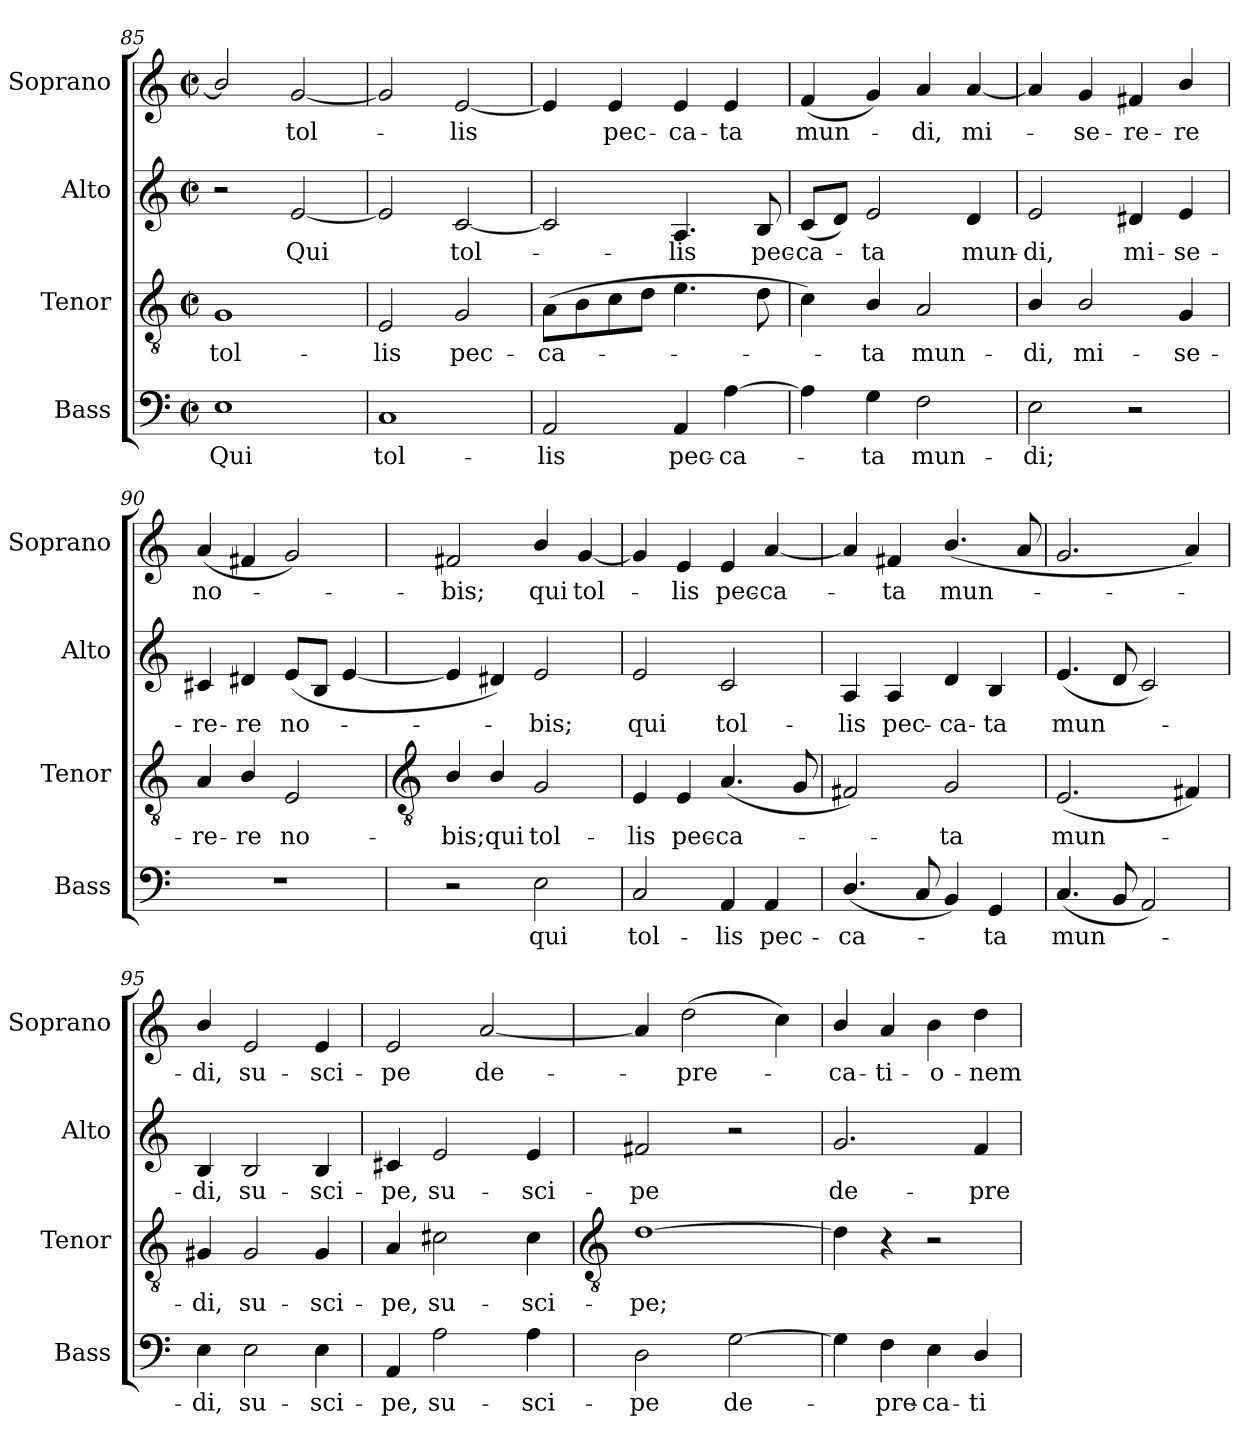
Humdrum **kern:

**kern	**text	**kern	**text	**kern	**text	**kern	**text
*part4	*part4	*part3	*part3	*part2	*part2	*part1	*part1
*staff4	*staff4	*staff3	*staff3	*staff2	*staff2	*staff1	*staff1
*I"Bass	*	*I"Tenor	*	*I"Alto	*	*I"Soprano	*
*I'Bass	*	*I'Tenor	*	*I'Alto	*	*I'Soprano	*
*clefF4	*	*clefGv2	*	*clefG2	*	*clefG2	*
*k[]	*	*k[]	*	*k[]	*	*k[]	*
*C:	*	*C:	*	*C:	*	*C:	*
*M2/2	*	*M2/2	*	*M2/2	*	*M2/2	*
*met(c|)	*	*met(c|)	*	*met(c|)	*	*met(c|)	*
=85	=85	=85	=85	=85	=85	=85	=85
!	!LO:LY:b	!	!LO:LY:b	!	!	!	!
1E	Qui	1G	tol-	2r	.	2b/]	.
!	!	!	!	!	!LO:LY:b	!	!LO:LY:b
.	.	.	.	[2e	Qui	[2g	tol-
=86	=86	=86	=86	=86	=86	=86	=86
!	!LO:LY:b	!	!LO:LY:b	!	!	!	!
1C	tol-	2E	-lis	2e]	.	2g]	.
!	!	!	!LO:LY:b	!	!LO:LY:b	!	!LO:LY:b
.	.	2G	pec-	[2c	tol-	[2e	lis
=87	=87	=87	=87	=87	=87	=87	=87
!	!LO:LY:b	!	!LO:LY:b	!	!	!	!
2AA	-lis	(>8AL	-ca-	2c]	.	4e]	.
.	.	8B	.	.	.	.	.
!	!	!	!	!	!	!	!LO:LY:b
.	.	8c	.	.	.	4e	pec-
.	.	8dJ	.	.	.	.	.
!	!LO:LY:b	!	!	!	!LO:LY:b	!	!LO:LY:b
4AA	pec-	4.e	.	4.A	lis	4e	-ca-
!	!LO:LY:b	!	!	!	!	!	!LO:LY:b
[4A	-ca-	.	.	.	.	4e	-ta
!	!	!	!	!	!LO:LY:b	!	!
.	.	8d	.	8B	pec-	.	.
=88	=88	=88	=88	=88	=88	=88	=88
!	!	!	!	!	!LO:LY:b	!	!LO:LY:b
4A]	.	4c)	.	(<8cL	-ca-	(<4f	mun-
.	.	.	.	8dJ)	.	.	.
!	!LO:LY:b	!	!LO:LY:b	!	!LO:LY:b	!	!
4G	ta	4B/	ta	2e	ta	4g)	.
!	!LO:LY:b	!	!LO:LY:b	!	!	!	!LO:LY:b
2F	mun-	2A	mun-	.	.	4a	di,
!	!	!	!	!	!LO:LY:b	!	!LO:LY:b
.	.	.	.	4d	mun-	[4a	mi-
=89	=89	=89	=89	=89	=89	=89	=89
!	!LO:LY:b	!	!LO:LY:b	!	!LO:LY:b	!	!
2E	-di;	4B/	-di,	2e	-di,	4a]	.
!	!	!	!LO:LY:b	!	!	!	!LO:LY:b
.	.	2B/	mi-	.	.	4g	se-
!	!	!	!	!	!LO:LY:b	!	!LO:LY:b
2r	.	.	.	4d#X	mi-	4f#X	-re-
!	!	!	!LO:LY:b	!	!LO:LY:b	!	!LO:LY:b
.	.	4G	-se-	4e	-se-	4b/	-re
=90	=90	=90	=90	=90	=90	=90	=90
!	!	!	!LO:LY:b	!	!LO:LY:b	!	!LO:LY:b
1r	.	4A	-re-	4c#X	-re-	(<4a	no-
!	!	!	!LO:LY:b	!	!LO:LY:b	!	!
.	.	4B/	-re	4d#X	-re	4f#X	.
!	!	!	!LO:LY:b	!	!LO:LY:b	!	!
.	.	2E	no-	(<8eL	no-	2g)	.
.	.	.	.	8BJ	.	.	.
.	.	.	.	[4e	.	.	.
!!LO:LB:g=z
=91	=91	=91	=91	=91	=91	=91	=91
*	*	*clefGv2	*	*	*	*	*
!	!	!	!LO:LY:b	!	!	!	!LO:LY:b
2r	.	4B/	-bis;	4e]	.	2f#X	bis;
!	!	!	!LO:LY:b	!	!	!	!
.	.	4B/	qui	4d#X)	.	.	.
!	!LO:LY:b	!	!LO:LY:b	!	!LO:LY:b	!	!LO:LY:b
2E	qui	2G	tol-	2e	bis;	4b/	qui
!	!	!	!	!	!	!	!LO:LY:b
.	.	.	.	.	.	[4g	tol-
=92	=92	=92	=92	=92	=92	=92	=92
!	!LO:LY:b	!	!LO:LY:b	!	!LO:LY:b	!	!
2C	tol-	4E	-lis	2e	qui	4g]	.
!	!	!	!LO:LY:b	!	!	!	!LO:LY:b
.	.	4E	pec-	.	.	4e	lis
!	!LO:LY:b	!	!LO:LY:b	!	!LO:LY:b	!	!LO:LY:b
4AA	-lis	(<4.A	-ca-	2c	tol-	4e	pec-
!	!LO:LY:b	!	!	!	!	!	!LO:LY:b
4AA	pec-	.	.	.	.	[4a	-ca-
.	.	8G	.	.	.	.	.
=93	=93	=93	=93	=93	=93	=93	=93
!	!LO:LY:b	!	!	!	!LO:LY:b	!	!
(<4.D/	-ca-	2F#X)	.	4A	-lis	4a]	.
!	!	!	!	!	!LO:LY:b	!	!LO:LY:b
.	.	.	.	4A	pec-	4f#X	ta
8C	.	.	.	.	.	.	.
!	!	!	!LO:LY:b	!	!LO:LY:b	!	!LO:LY:b
4BB)	.	2G	ta	4d	-ca-	(<4.b/	mun-
!	!LO:LY:b	!	!	!	!LO:LY:b	!	!
4GG	ta	.	.	4B	-ta	.	.
.	.	.	.	.	.	8a	.
=94	=94	=94	=94	=94	=94	=94	=94
!	!LO:LY:b	!	!LO:LY:b	!	!LO:LY:b	!	!
(<4.C	mun-	(<2.E	mun-	(<4.e	mun-	2.g	.
8BB	.	.	.	8d	.	.	.
2AA)	.	.	.	2c)	.	.	.
.	.	4F#X)	.	.	.	4a)	.
=95	=95	=95	=95	=95	=95	=95	=95
!	!LO:LY:b	!	!LO:LY:b	!	!LO:LY:b	!	!LO:LY:b
4E	di,	4G#X	di,	4B	di,	4b/	di,
!	!LO:LY:b	!	!LO:LY:b	!	!LO:LY:b	!	!LO:LY:b
2E	su-	2G#	su-	2B	su-	2e	su-
!	!LO:LY:b	!	!LO:LY:b	!	!LO:LY:b	!	!LO:LY:b
4E	-sci-	4G#	-sci-	4B	-sci-	4e	-sci-
=96	=96	=96	=96	=96	=96	=96	=96
!	!LO:LY:b	!	!LO:LY:b	!	!LO:LY:b	!	!LO:LY:b
4AA	-pe,	4A	-pe,	4c#X	-pe,	2e	-pe
!	!LO:LY:b	!	!LO:LY:b	!	!LO:LY:b	!	!
2A	su-	2c#X	su-	2e	su-	.	.
!	!	!	!	!	!	!	!LO:LY:b
.	.	.	.	.	.	[2a	de-
!	!LO:LY:b	!	!LO:LY:b	!	!LO:LY:b	!	!
4A	-sci-	4c#	-sci-	4e	-sci-	.	.
!!LO:LB:g=z
=97	=97	=97	=97	=97	=97	=97	=97
*	*	*clefGv2	*	*	*	*	*
!	!LO:LY:b	!	!LO:LY:b	!	!LO:LY:b	!	!
2D	-pe	[1d	-pe;	2f#X	-pe	4a]	.
!	!	!	!	!	!	!	!LO:LY:b
.	.	.	.	.	.	(>2dd	pre-
!	!LO:LY:b	!	!	!	!	!	!
[2G	de-	.	.	2r	.	.	.
.	.	.	.	.	.	4cc)	.
=98	=98	=98	=98	=98	=98	=98	=98
!	!	!	!	!	!LO:LY:b	!	!LO:LY:b
4G]	.	4d]	.	2.g	de-	4b/	ca-
!	!LO:LY:b	!	!	!	!	!	!LO:LY:b
4F	pre-	4r	.	.	.	4a	-ti-
!	!LO:LY:b	!	!	!	!	!	!LO:LY:b
4E	-ca-	2r	.	.	.	4b	-o-
!	!LO:LY:b	!	!	!	!LO:LY:b	!	!LO:LY:b
4D/	-ti-	.	.	4f	-pre-	4dd	-nem
=	=	=	=	=	=	=	=
*-	*-	*-	*-	*-	*-	*-	*-
